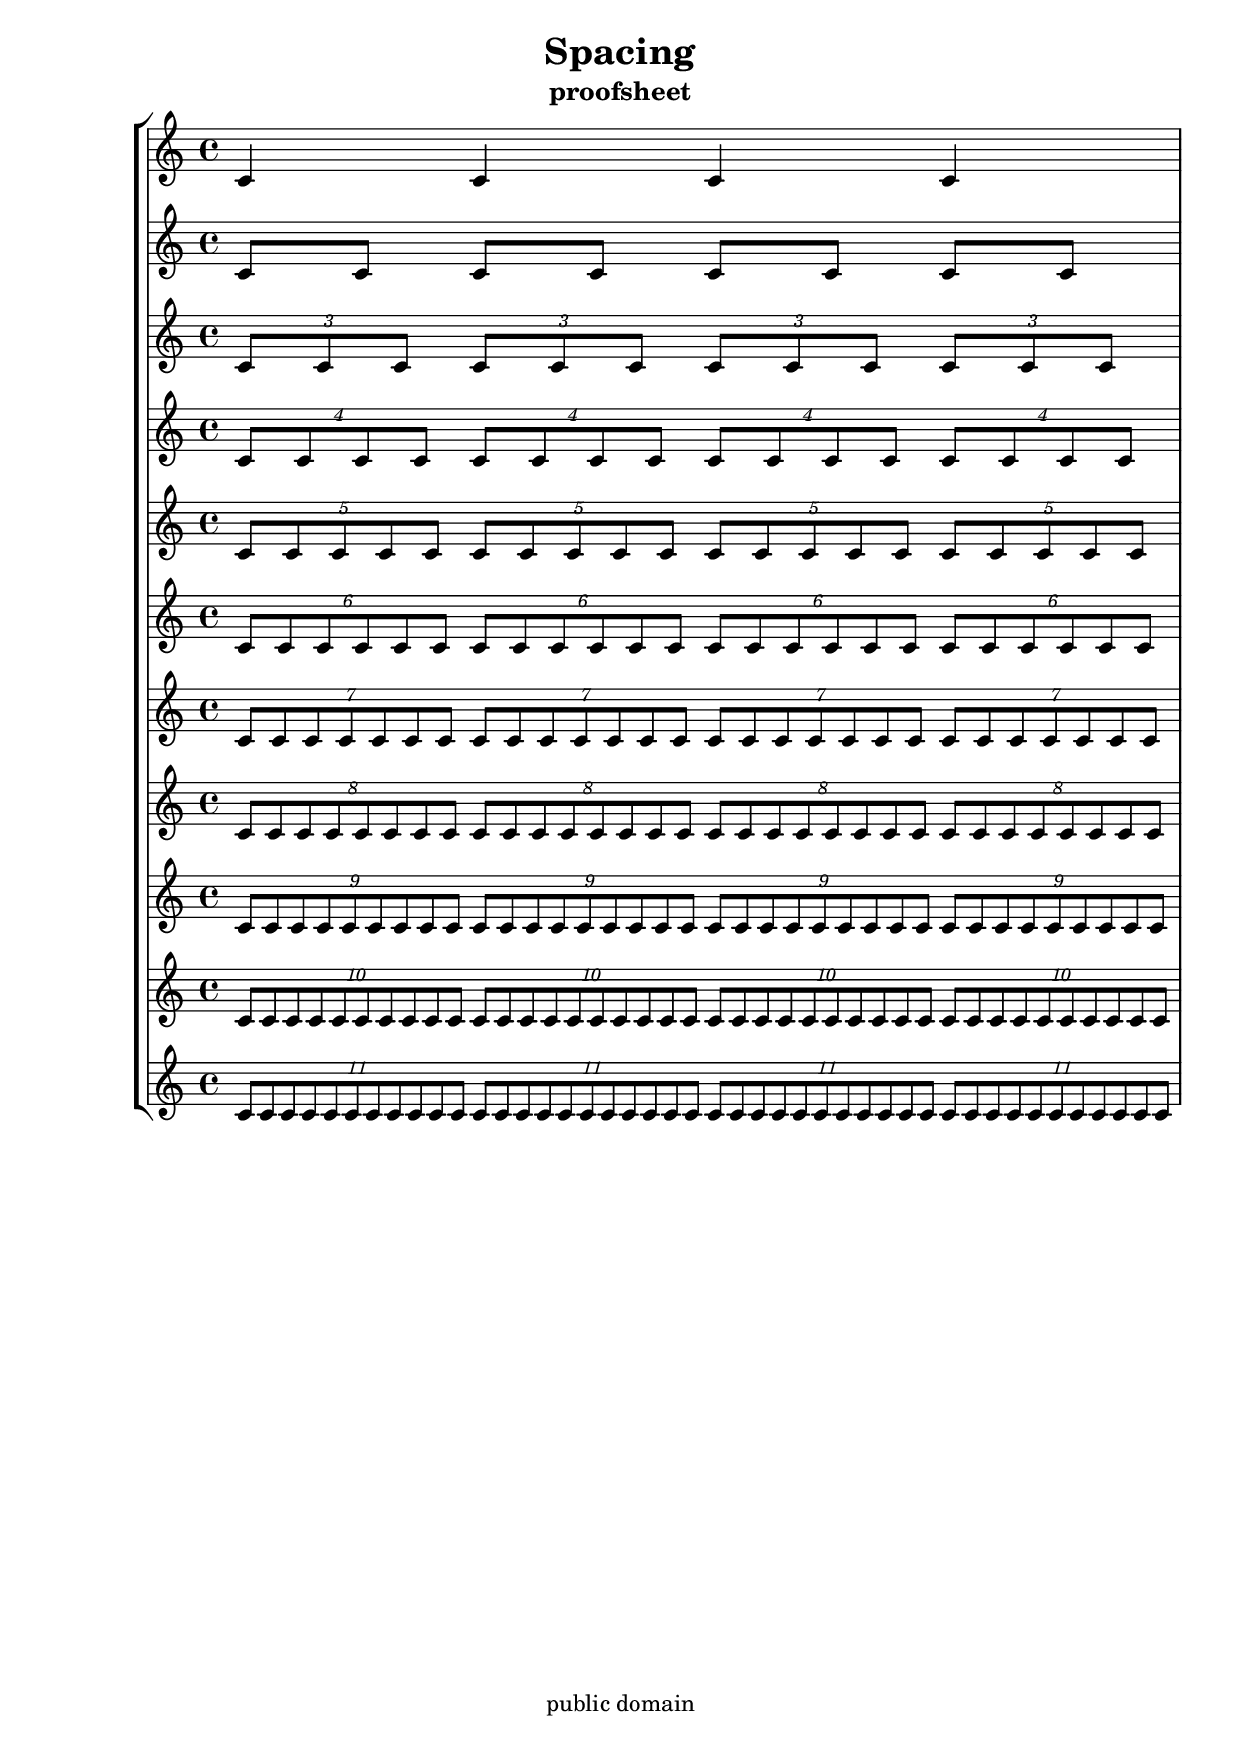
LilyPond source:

\version "1.3.146"
\header{
title= "Spacing"
subtitle =  "proofsheet" 
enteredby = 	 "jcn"
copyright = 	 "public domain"
TestedFeatures = 	 "This file tests various spacings"
}



multipart =  \notes \relative c'{ 
    \context StaffGroup < 
                \context Staff = one \context Voice { 
                   c4
                   c 
                   c c 
                }
                \context Staff = two \context Voice { 
                   [c8 c] 
                   [c c] 
                   [c c] [c c] 
                }
                \context Staff = three \context Voice { 
                   \times 2/3 { [c8 c c] } 
                   \times 2/3 { [c  c c] } 
                   \times 2/3 { [c  c c] }
		   \times 2/3 { [c c c] } 
                }
                \context Staff = four \context Voice { 
                   \times 2/4 { [c8 c c c] }
                   \times 2/4 { [c  c c c] } 
                   \times 2/4 { [c  c c c] } \times 2/4 { [c c c c] } 
                }
                \context Staff = five \context Voice { 
                   \times 2/5 { [c8 c c c c] } 
                   \times 2/5 { [c  c c c c] } 
                   \times 2/5 { [c  c c c c] } \times 2/5 { [c c c c c] } 
		}
                \context Staff = six \context Voice { 
                   \times 2/6 { [c8 c c c c c] } 
                   \times 2/6 { [c  c c c c c] } 
                   \times 2/6 { [c  c c c c c] } \times 2/6 { [c c c c c c] } 
                }
                \context Staff = seven \context Voice { 
                   \times 2/7 { [c8 c c c c c c] } 
                   \times 2/7 { [c  c c c c c c] } 
                   \times 2/7 { [c  c c c c c c] } 
		   \times 2/7 { [c  c c c c c c] } 
                }
                \context Staff = eight \context Voice { 
                   \times 2/8 { [c8 c c c c c c c] } 
                   \times 2/8 { [c  c c c c c c c] } 
                   \times 2/8 { [c  c c c c c c c] } 
		   \times 2/8 { [c  c c c c c c c] } 
		}
                \context Staff = nine  \context Voice { 
                   \times 2/9 { [c8 c c c c c c c c] } 
                   \times 2/9 { [c  c c c c c c c c] } 
                   \times 2/9 { [c  c c c c c c c c] } 
		   \times 2/9 { [c  c c c c c c c c] } 
		}
                \context Staff = ten  \context Voice { 
                   \times 2/10 { [c8 c c c c c c c c c] } 
                   \times 2/10 { [c  c c c c c c c c c] } 
                   \times 2/10 { [c  c c c c c c c c c] } 
		   \times 2/10 { [c  c c c c c c c c c] } 
		}
                \context Staff = eleven  \context Voice { 
                   \times 2/11 { [c8 c c c c c c c c c c] } 
                   \times 2/11 { [c  c c c c c c c c c c] } 
                   \times 2/11 { [c  c c c c c c c c c c] } 
		   \times 2/11 { [c  c c c c c c c c c c] } 
                }
            >
	}

singlepart =  \notes{ 
	c4 d e f
	c4 d e [f8 f]
	c4 d e f8 [f16 f]
	c4 d e f8 f16 [f32 f]
	c4 d e f8 f16 f32 [f64 f]
	c4 c4 c4 c4
	
    }
    
    \score{
    \notes { 
%    	\singlepart 
	\multipart 
    }
    \paper {
%    linewidth= 18.\cm

    }
}
